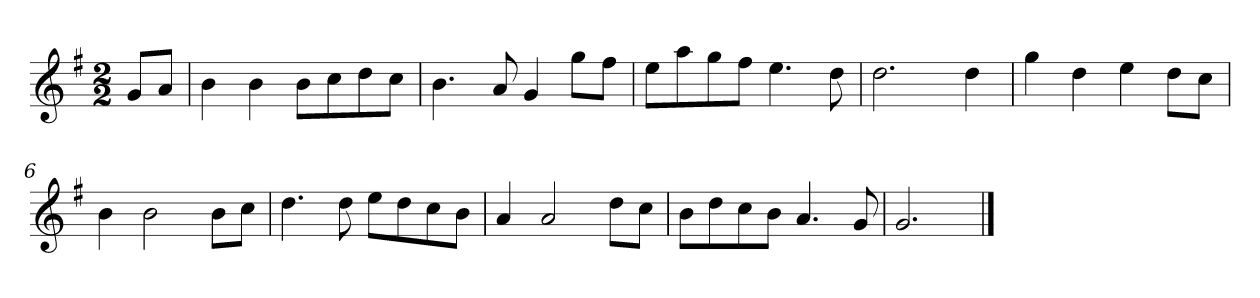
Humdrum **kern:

**kern
*part1
*staff1
*k[f#]
*M2/2
*MM120
=
8gL
8aJ
=1
4b
4b
8bL
8cc
8dd
8ccJ
=2
4.b
8a
4g
8ggL
8ff#J
=3
8eeL
8aa
8gg
8ff#J
4.ee
8dd
=4
2.dd
4dd
=5
4gg
4dd
4ee
8ddL
8ccJ
=6
4b
2b
8bL
8ccJ
=7
4.dd
8dd
8eeL
8dd
8cc
8bJ
=8
4a
2a
8ddL
8ccJ
=9
8bL
8dd
8cc
8bJ
4.a
8g
=10
2.g
==
*-
